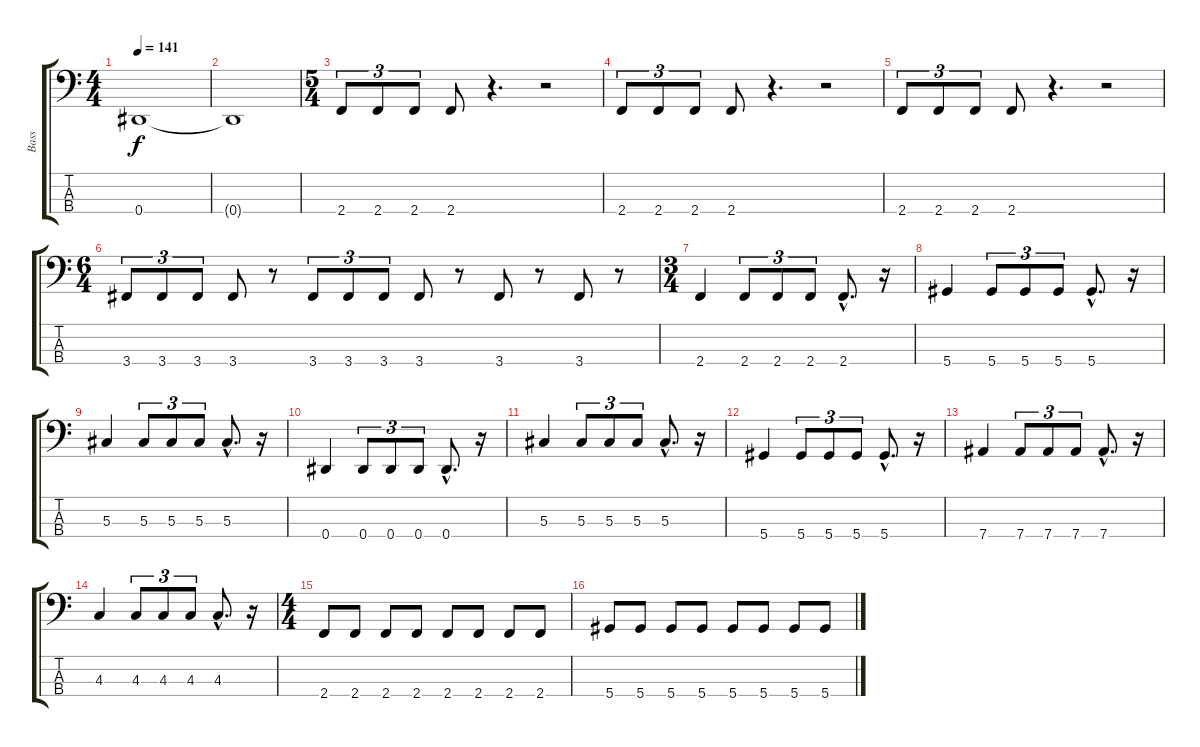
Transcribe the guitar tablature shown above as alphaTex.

\track ("Bass" "Bass") {instrument fretlessbass}
\staff {score tabs}
\tuning (Gb2 Db2 Ab1 Eb1) {hide}
\ts (4 4)
\tempo 141
\clef f4
\ks c
0.4.1{dy f} |
0.4{t}.1 |
\ts (5 4)
2.4.8{tu (3 2)} 2.4.8{tu (3 2)} 2.4.8{tu (3 2)} 2.4.8 r.4{d} r.2 |
2.4.8{tu (3 2)} 2.4.8{tu (3 2)} 2.4.8{tu (3 2)} 2.4.8 r.4{d} r.2 |
2.4.8{tu (3 2)} 2.4.8{tu (3 2)} 2.4.8{tu (3 2)} 2.4.8 r.4{d} r.2 |
\ts (6 4)
3.4.8{tu (3 2)} 3.4.8{tu (3 2)} 3.4.8{tu (3 2)} 3.4.8 r.8 3.4.8{tu (3 2)} 3.4.8{tu (3 2)} 3.4.8{tu (3 2)} 3.4.8 r.8 3.4.8 r.8 3.4.8 r.8 |
\ts (3 4)
2.4.4 2.4.8{tu (3 2)} 2.4.8{tu (3 2)} 2.4.8{tu (3 2)} 2.4{hac}.8{d} r.16 |
5.4.4 5.4.8{tu (3 2)} 5.4.8{tu (3 2)} 5.4.8{tu (3 2)} 5.4{hac}.8{d} r.16 |
5.3.4 5.3.8{tu (3 2)} 5.3.8{tu (3 2)} 5.3.8{tu (3 2)} 5.3{hac}.8{d} r.16 |
0.4.4 0.4.8{tu (3 2)} 0.4.8{tu (3 2)} 0.4.8{tu (3 2)} 0.4{hac}.8{d} r.16 |
5.3.4 5.3.8{tu (3 2)} 5.3.8{tu (3 2)} 5.3.8{tu (3 2)} 5.3{hac}.8{d} r.16 |
5.4.4 5.4.8{tu (3 2)} 5.4.8{tu (3 2)} 5.4.8{tu (3 2)} 5.4{hac}.8{d} r.16 |
7.4.4 7.4.8{tu (3 2)} 7.4.8{tu (3 2)} 7.4.8{tu (3 2)} 7.4{hac}.8{d} r.16 |
4.3.4 4.3.8{tu (3 2)} 4.3.8{tu (3 2)} 4.3.8{tu (3 2)} 4.3{hac}.8{d} r.16 |
\ts (4 4)
2.4.8 2.4.8 2.4.8 2.4.8 2.4.8 2.4.8 2.4.8 2.4.8 |
5.4.8 5.4.8 5.4.8 5.4.8 5.4.8 5.4.8 5.4.8 5.4.8
